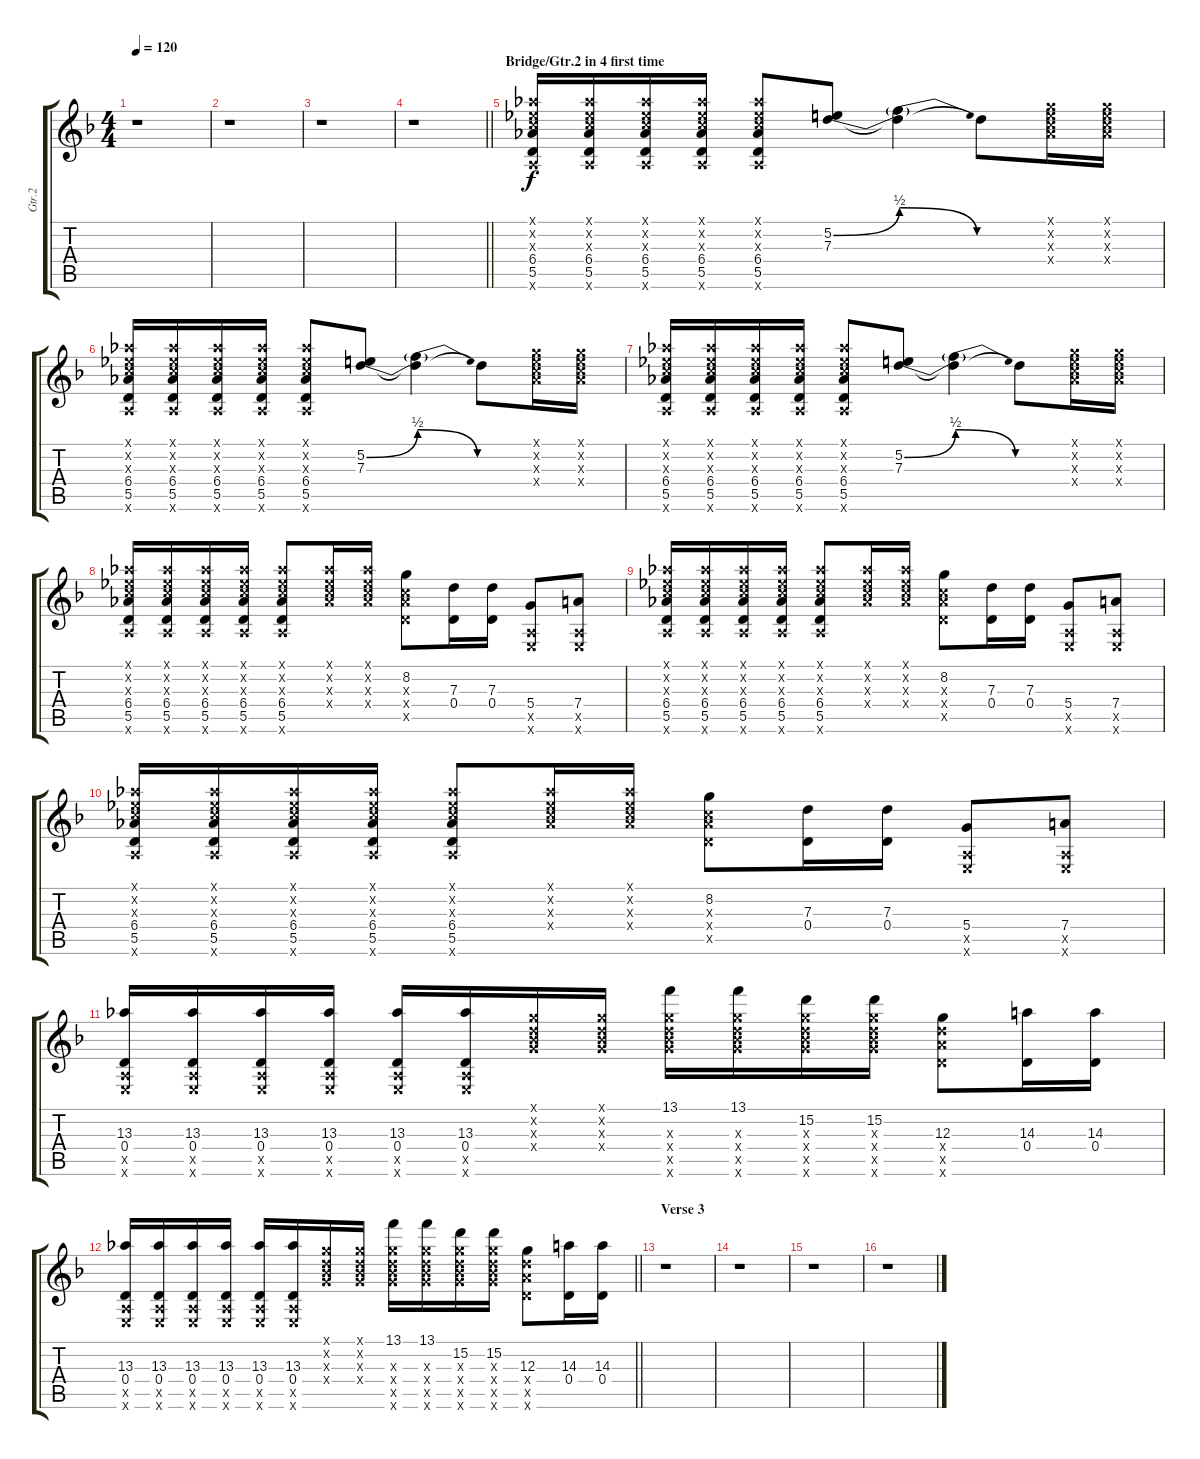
\track ("Gtr.2" "Gtr.2") {instrument overdrivenguitar}
\staff {score tabs}
\tuning (E4 B3 G3 D3 A2 E2) {hide}
\ts (4 4)
\tempo 120
\clef g2
\ks f
r.1{dy f} |
r.1 |
r.1 |
\barLineRight lightlight
r.1 |
\section ("" "Bridge/Gtr.2 in 4 first time")
(4.1{x} 4.2{x} 5.3{x} 6.4 5.5 5.6{x}).16 (4.1{x} 4.2{x} 5.3{x} 6.4 5.5 5.6{x}).16 (4.1{x} 4.2{x} 5.3{x} 6.4 5.5 5.6{x}).16 (4.1{x} 4.2{x} 5.3{x} 6.4 5.5 5.6{x}).16 (4.1{x} 4.2{x} 5.3{x} 6.4 5.5 5.6{x}).8 (5.2{be (bend 0 0 60 2)} 7.3).8 (5.2{be (release 0 2 60 0) t} 7.3{t}).4 7.3{t}.8 (3.1{x} 5.2{x} 5.3{x} 6.4{x}).16 (3.1{x} 5.2{x} 5.3{x} 6.4{x}).16 |
(4.1{x} 4.2{x} 5.3{x} 6.4 5.5 5.6{x}).16 (4.1{x} 4.2{x} 5.3{x} 6.4 5.5 5.6{x}).16 (4.1{x} 4.2{x} 5.3{x} 6.4 5.5 5.6{x}).16 (4.1{x} 4.2{x} 5.3{x} 6.4 5.5 5.6{x}).16 (4.1{x} 4.2{x} 5.3{x} 6.4 5.5 5.6{x}).8 (5.2{be (bend 0 0 60 2)} 7.3).8 (5.2{be (release 0 2 60 0) t} 7.3{t}).4 7.3{t}.8 (3.1{x} 5.2{x} 5.3{x} 6.4{x}).16 (3.1{x} 5.2{x} 5.3{x} 6.4{x}).16 |
(4.1{x} 4.2{x} 5.3{x} 6.4 5.5 5.6{x}).16 (4.1{x} 4.2{x} 5.3{x} 6.4 5.5 5.6{x}).16 (4.1{x} 4.2{x} 5.3{x} 6.4 5.5 5.6{x}).16 (4.1{x} 4.2{x} 5.3{x} 6.4 5.5 5.6{x}).16 (4.1{x} 4.2{x} 5.3{x} 6.4 5.5 5.6{x}).8 (5.2{be (bend 0 0 60 2)} 7.3).8 (5.2{be (release 0 2 60 0) t} 7.3{t}).4 7.3{t}.8 (3.1{x} 5.2{x} 5.3{x} 6.4{x}).16 (3.1{x} 5.2{x} 5.3{x} 6.4{x}).16 |
(4.1{x} 4.2{x} 5.3{x} 6.4 5.5 5.6{x}).16 (4.1{x} 4.2{x} 5.3{x} 6.4 5.5 5.6{x}).16 (4.1{x} 4.2{x} 5.3{x} 6.4 5.5 5.6{x}).16 (4.1{x} 4.2{x} 5.3{x} 6.4 5.5 5.6{x}).16 (4.1{x} 4.2{x} 5.3{x} 6.4 5.5 5.6{x}).8 (4.1{x} 4.2{x} 5.3{x} 6.4{x}).16 (4.1{x} 4.2{x} 5.3{x} 6.4{x}).16 (8.2 5.3{x} 6.4{x} 5.5{x}).8 (7.3 0.4).16 (7.3 0.4).16 (5.4 0.5{x} 0.6{x}).8 (7.4 0.5{x} 0.6{x}).8 |
(4.1{x} 4.2{x} 5.3{x} 6.4 5.5 5.6{x}).16 (4.1{x} 4.2{x} 5.3{x} 6.4 5.5 5.6{x}).16 (4.1{x} 4.2{x} 5.3{x} 6.4 5.5 5.6{x}).16 (4.1{x} 4.2{x} 5.3{x} 6.4 5.5 5.6{x}).16 (4.1{x} 4.2{x} 5.3{x} 6.4 5.5 5.6{x}).8 (4.1{x} 4.2{x} 5.3{x} 6.4{x}).16 (4.1{x} 4.2{x} 5.3{x} 6.4{x}).16 (8.2 5.3{x} 6.4{x} 5.5{x}).8 (7.3 0.4).16 (7.3 0.4).16 (5.4 0.5{x} 0.6{x}).8 (7.4 0.5{x} 0.6{x}).8 |
(4.1{x} 4.2{x} 5.3{x} 6.4 5.5 5.6{x}).16 (4.1{x} 4.2{x} 5.3{x} 6.4 5.5 5.6{x}).16 (4.1{x} 4.2{x} 5.3{x} 6.4 5.5 5.6{x}).16 (4.1{x} 4.2{x} 5.3{x} 6.4 5.5 5.6{x}).16 (4.1{x} 4.2{x} 5.3{x} 6.4 5.5 5.6{x}).8 (4.1{x} 4.2{x} 5.3{x} 6.4{x}).16 (4.1{x} 4.2{x} 5.3{x} 6.4{x}).16 (8.2 5.3{x} 6.4{x} 5.5{x}).8 (7.3 0.4).16 (7.3 0.4).16 (5.4 0.5{x} 0.6{x}).8 (7.4 0.5{x} 0.6{x}).8 |
(13.3 0.4 0.5{x} 0.6{x}).16 (13.3 0.4 0.5{x} 0.6{x}).16 (13.3 0.4 0.5{x} 0.6{x}).16 (13.3 0.4 0.5{x} 0.6{x}).16 (13.3 0.4 0.5{x} 0.6{x}).16 (13.3 0.4 0.5{x} 0.6{x}).16 (3.1{x} 3.2{x} 3.3{x} 5.4{x}).16 (3.1{x} 3.2{x} 3.3{x} 5.4{x}).16 (13.1 12.3{x} 12.4{x} 13.5{x} 15.6{x}).16 (13.1 12.3{x} 12.4{x} 13.5{x} 15.6{x}).16 (15.2 12.3{x} 12.4{x} 13.5{x} 15.6{x}).16 (15.2 12.3{x} 12.4{x} 13.5{x} 15.6{x}).16 (12.3 12.4{x} 12.5{x} 10.6{x}).8 (14.3 0.4).16 (14.3 0.4).16 |
\barLineRight lightlight
(13.3 0.4 0.5{x} 0.6{x}).16 (13.3 0.4 0.5{x} 0.6{x}).16 (13.3 0.4 0.5{x} 0.6{x}).16 (13.3 0.4 0.5{x} 0.6{x}).16 (13.3 0.4 0.5{x} 0.6{x}).16 (13.3 0.4 0.5{x} 0.6{x}).16 (3.1{x} 3.2{x} 3.3{x} 5.4{x}).16 (3.1{x} 3.2{x} 3.3{x} 5.4{x}).16 (13.1 12.3{x} 12.4{x} 13.5{x} 15.6{x}).16 (13.1 12.3{x} 12.4{x} 13.5{x} 15.6{x}).16 (15.2 12.3{x} 12.4{x} 13.5{x} 15.6{x}).16 (15.2 12.3{x} 12.4{x} 13.5{x} 15.6{x}).16 (12.3 12.4{x} 12.5{x} 10.6{x}).8 (14.3 0.4).16 (14.3 0.4).16 |
\section ("" "Verse 3")
r.1 |
r.1 |
r.1 |
r.1
